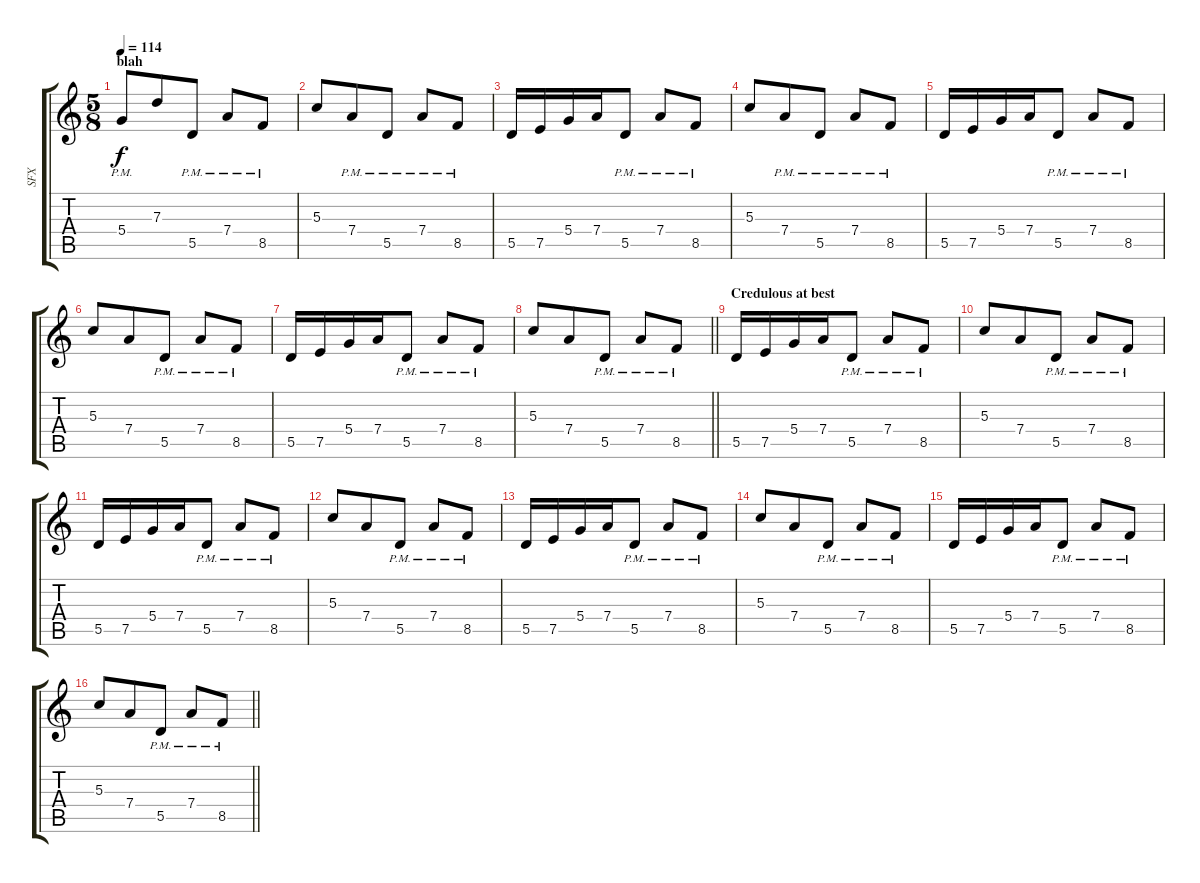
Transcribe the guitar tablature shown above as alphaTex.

\track ("SFX" "SFX") {instrument distortionguitar}
\staff {score tabs}
\tuning (E4 B3 G3 D3 A2 D2) {hide}
\ts (5 8)
\section ("" "blah")
\tempo 114
\clef g2
\ks c
5.4{pm}.8{dy f volume 9 instrument distortionguitar} 7.3.8 5.5{pm}.8 7.4{pm}.8 8.5{pm}.8 |
5.3.8 7.4{pm}.8 5.5{pm}.8 7.4{pm}.8 8.5{pm}.8 |
5.5.16 7.5.16 5.4.16 7.4.16 5.5{pm}.8 7.4{pm}.8 8.5{pm}.8 |
5.3.8 7.4{pm}.8 5.5{pm}.8 7.4{pm}.8 8.5{pm}.8 |
5.5.16 7.5.16 5.4.16 7.4.16 5.5{pm}.8 7.4{pm}.8 8.5{pm}.8 |
5.3.8 7.4.8 5.5{pm}.8 7.4{pm}.8 8.5{pm}.8 |
5.5.16 7.5.16 5.4.16 7.4.16 5.5{pm}.8 7.4{pm}.8 8.5{pm}.8 |
\barLineRight lightlight
5.3.8 7.4.8 5.5{pm}.8 7.4{pm}.8 8.5{pm}.8 |
\section ("" "Credulous at best")
5.5.16 7.5.16 5.4.16 7.4.16 5.5{pm}.8 7.4{pm}.8 8.5{pm}.8 |
5.3.8 7.4.8 5.5{pm}.8 7.4{pm}.8 8.5{pm}.8 |
5.5.16 7.5.16 5.4.16 7.4.16 5.5{pm}.8 7.4{pm}.8 8.5{pm}.8 |
5.3.8 7.4.8 5.5{pm}.8 7.4{pm}.8 8.5{pm}.8 |
5.5.16 7.5.16 5.4.16 7.4.16 5.5{pm}.8 7.4{pm}.8 8.5{pm}.8 |
5.3.8 7.4.8 5.5{pm}.8 7.4{pm}.8 8.5{pm}.8 |
5.5.16 7.5.16 5.4.16 7.4.16 5.5{pm}.8 7.4{pm}.8 8.5{pm}.8 |
\barLineRight lightlight
5.3.8 7.4.8 5.5{pm}.8 7.4{pm}.8 8.5{pm}.8
